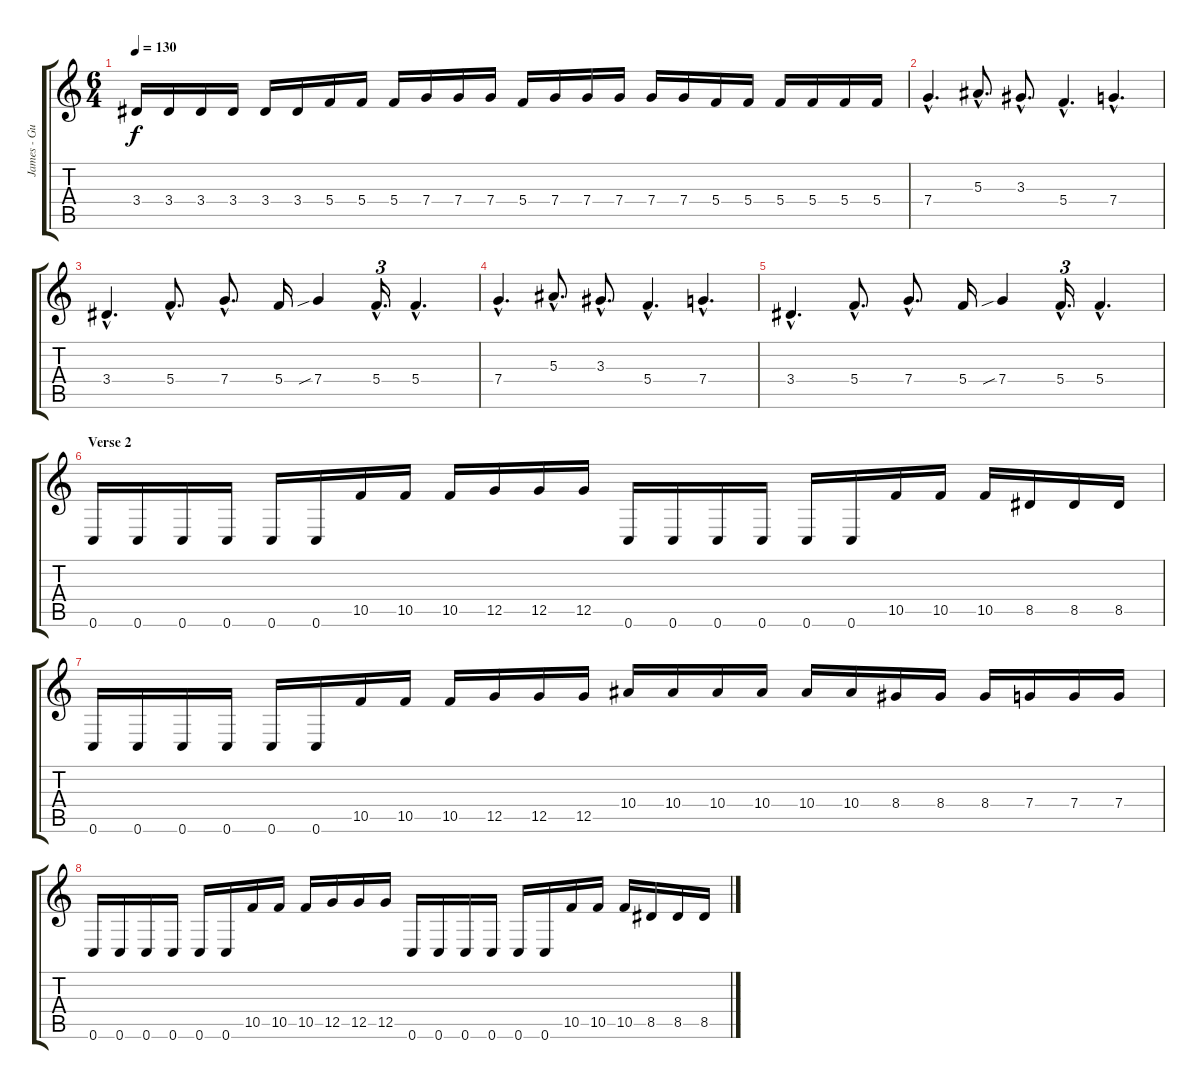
\track ("James - Guitar" "James - Gu") {instrument distortionguitar}
\staff {score tabs}
\tuning (D4 A3 F3 C3 G2 C2) {hide}
\ts (6 4)
\tempo 130
\clef g2
\ks c
3.4.16{dy f} 3.4.16 3.4.16 3.4.16 3.4.16 3.4.16 5.4.16 5.4.16 5.4.16 7.4.16 7.4.16 7.4.16 5.4.16 7.4.16 7.4.16 7.4.16 7.4.16 7.4.16 5.4.16 5.4.16 5.4.16 5.4.16 5.4.16 5.4.16 |
7.4{hac}.4{d} 5.3{hac}.8{d} 3.3{hac}.8{d} 5.4{hac}.4{d} 7.4{hac}.4{d} |
3.4{hac}.4{d} 5.4{hac}.8{d} 7.4{hac}.8{d} 5.4.16 7.4{sib}.4 5.4{hac}.16{d tu (3 2)} 5.4{hac}.4{d} |
7.4{hac}.4{d} 5.3{hac}.8{d} 3.3{hac}.8{d} 5.4{hac}.4{d} 7.4{hac}.4{d} |
3.4{hac}.4{d} 5.4{hac}.8{d} 7.4{hac}.8{d} 5.4.16 7.4{sib}.4 5.4{hac}.16{d tu (3 2)} 5.4{hac}.4{d} |
\section ("" "Verse 2")
0.6.16 0.6.16 0.6.16 0.6.16 0.6.16 0.6.16 10.5.16 10.5.16 10.5.16 12.5.16 12.5.16 12.5.16 0.6.16 0.6.16 0.6.16 0.6.16 0.6.16 0.6.16 10.5.16 10.5.16 10.5.16 8.5.16 8.5.16 8.5.16 |
0.6.16 0.6.16 0.6.16 0.6.16 0.6.16 0.6.16 10.5.16 10.5.16 10.5.16 12.5.16 12.5.16 12.5.16 10.4.16 10.4.16 10.4.16 10.4.16 10.4.16 10.4.16 8.4.16 8.4.16 8.4.16 7.4.16 7.4.16 7.4.16 |
0.6.16 0.6.16 0.6.16 0.6.16 0.6.16 0.6.16 10.5.16 10.5.16 10.5.16 12.5.16 12.5.16 12.5.16 0.6.16 0.6.16 0.6.16 0.6.16 0.6.16 0.6.16 10.5.16 10.5.16 10.5.16 8.5.16 8.5.16 8.5.16
